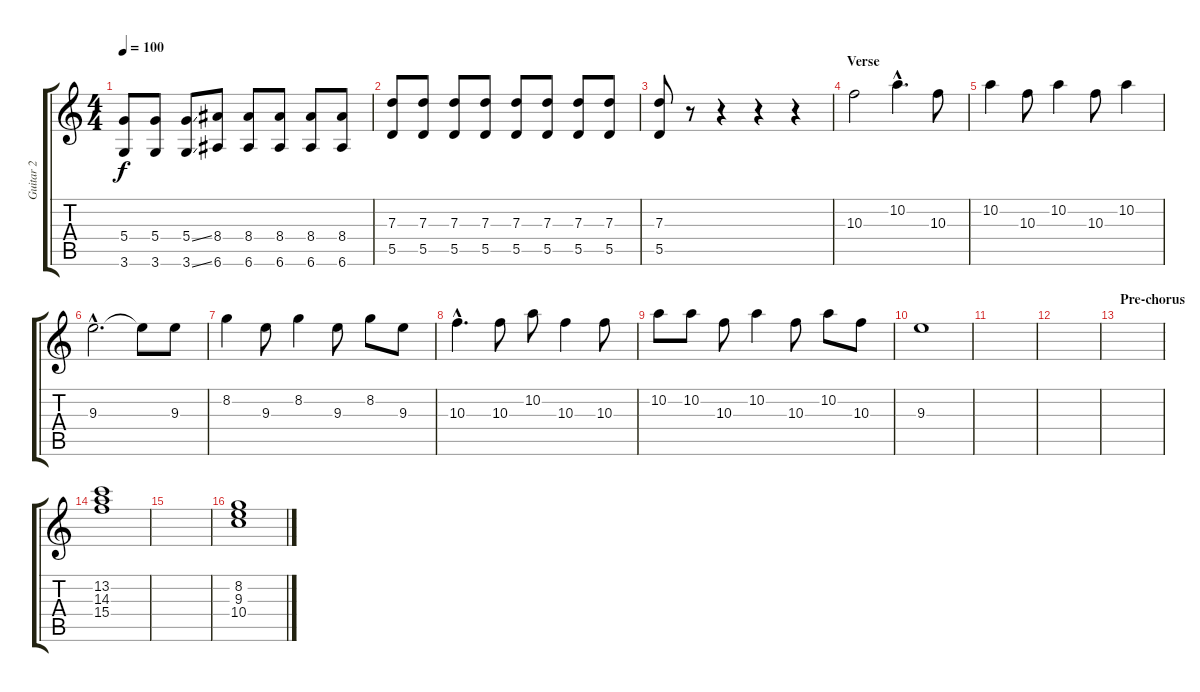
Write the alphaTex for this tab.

\track ("Guitar 2" "Guitar 2") {instrument overdrivenguitar}
\staff {score tabs}
\tuning (E4 B3 G3 D3 A2 E2) {hide}
\ts (4 4)
\tempo 100
\clef g2
\ks c
(5.4 3.6).8{dy f} (5.4 3.6).8 (5.4{ss} 3.6{ss}).8 (8.4 6.6).8 (8.4 6.6).8 (8.4 6.6).8 (8.4 6.6).8 (8.4 6.6).8 |
(7.3 5.5).8 (7.3 5.5).8 (7.3 5.5).8 (7.3 5.5).8 (7.3 5.5).8 (7.3 5.5).8 (7.3 5.5).8 (7.3 5.5).8 |
(7.3 5.5).8 r.8 r.4 r.4 r.4 |
\section ("" "Verse")
10.3.2{instrument overdrivenguitar} 10.2{hac}.4{d} 10.3.8 |
10.2.4 10.3.8 10.2.4 10.3.8 10.2.4 |
9.3{hac}.2{d} 9.3{t}.8 9.3.8 |
8.2.4 9.3.8 8.2.4 9.3.8 8.2.8 9.3.8 |
10.3{hac}.4{d} 10.3.8 10.2.8 10.3.4 10.3.8 |
10.2.8 10.2.8 10.3.8 10.2.4 10.3.8 10.2.8 10.3.8 |
9.3.1 |
|
|
\section ("" "Pre-chorus")
|
(13.2 14.3 15.4).1 |
|
(8.2 9.3 10.4).1
